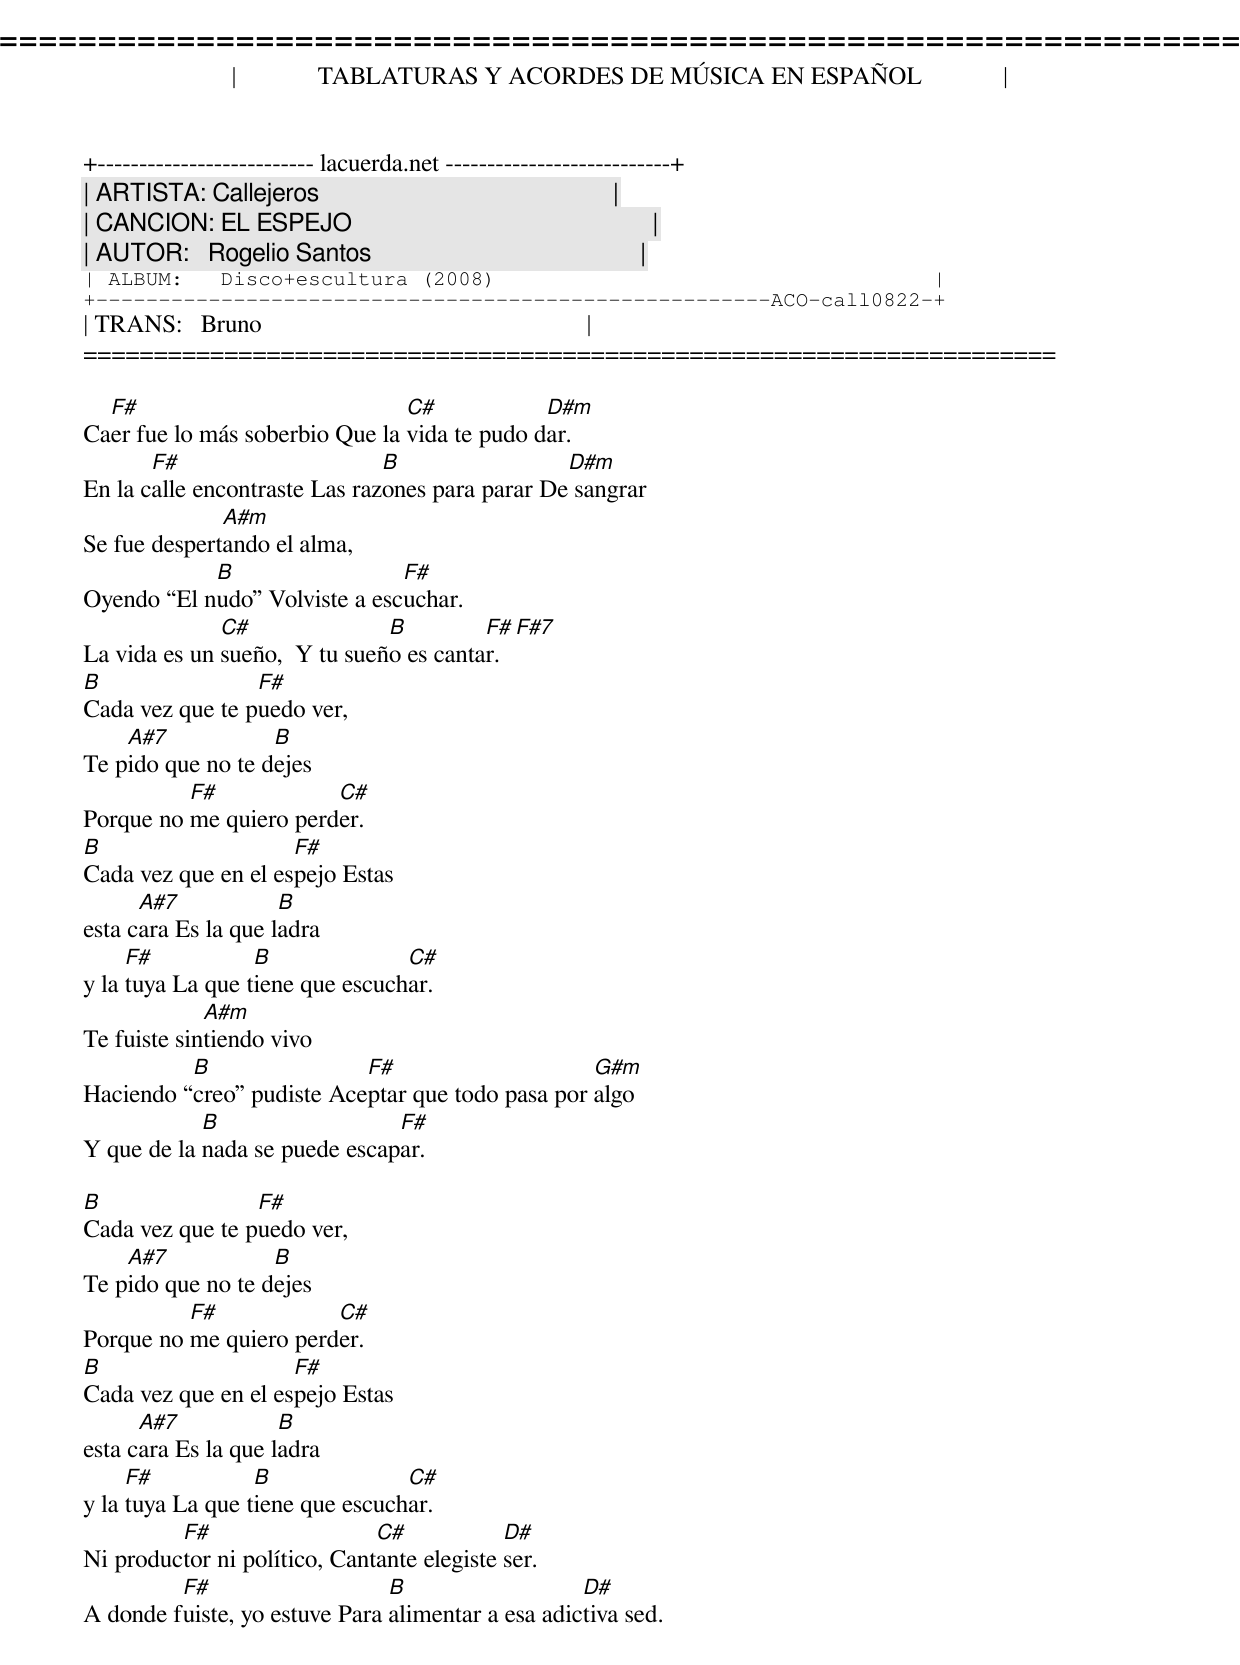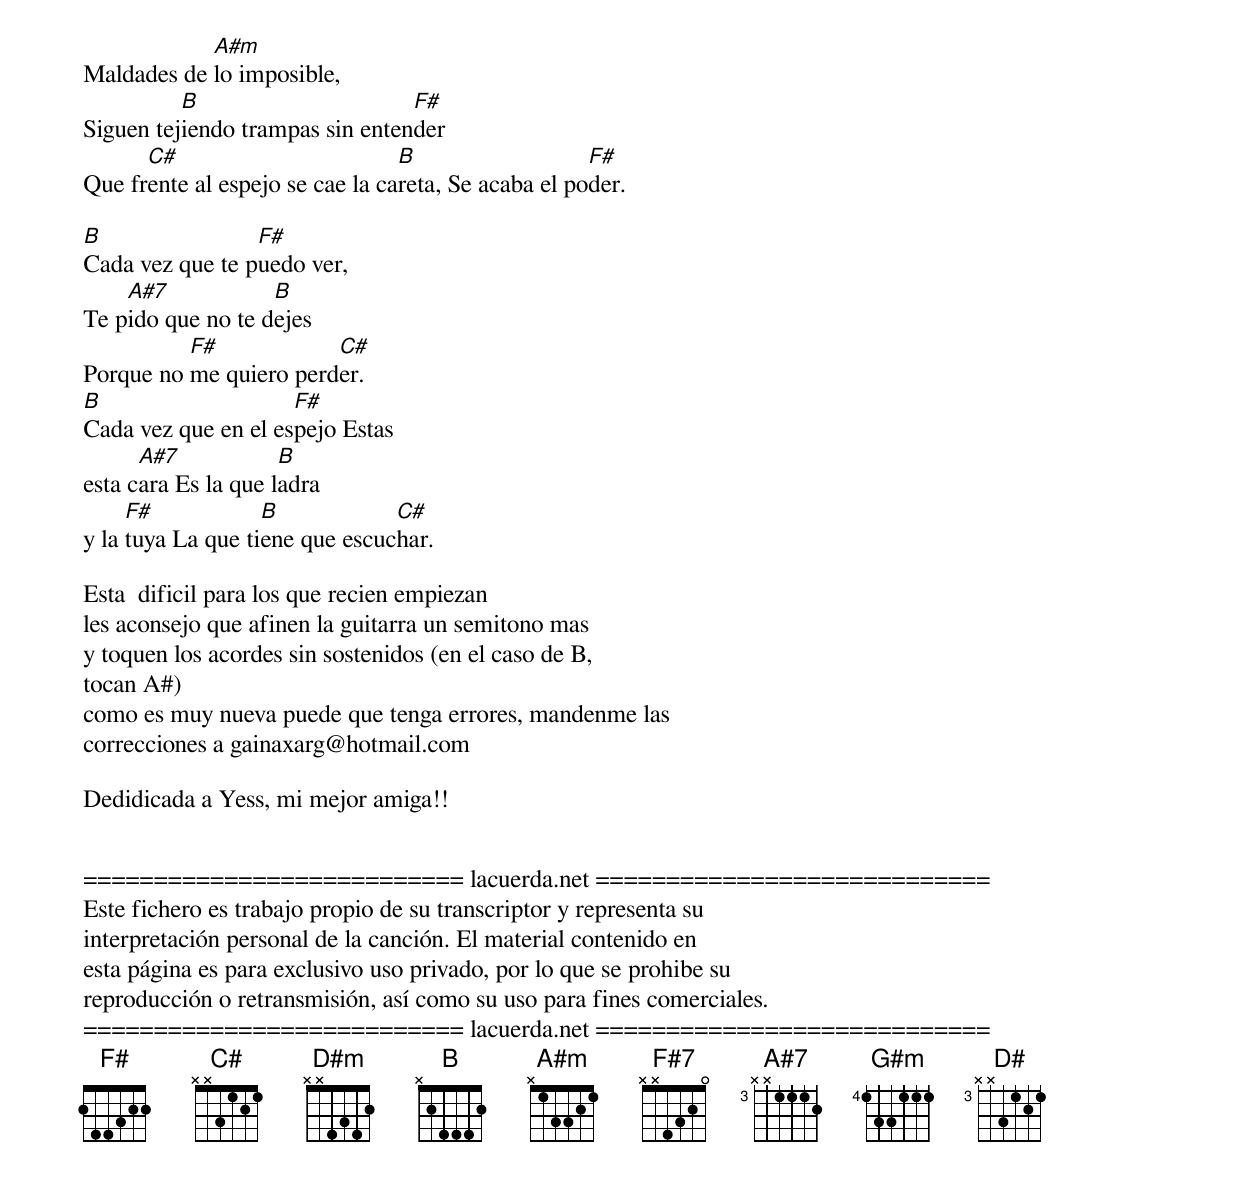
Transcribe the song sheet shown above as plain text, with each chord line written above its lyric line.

=====================================================================
|             TABLATURAS Y ACORDES DE MÚSICA EN ESPAÑOL             |
+-------------------------- lacuerda.net ---------------------------+
| ARTISTA: Callejeros                                               |
| CANCION: EL ESPEJO                                                |
| AUTOR:   Rogelio Santos                                           |
| ALBUM:   Disco+escultura (2008)                                   |
+------------------------------------------------------ACO-call0822-+
| TRANS:   Bruno                                                    |
=====================================================================

  F#                            C#            D#m
Caer fue lo más soberbio Que la vida te pudo dar.
       F#                      B                 D#m
En la calle encontraste Las razones para parar De sangrar
              A#m
Se fue despertando el alma,
            B                  F#
Oyendo El nudo Volviste a escuchar.
              C#               B         F#    F#7
La vida es un sueño,  Y tu sueño es cantar.
B                F#
Cada vez que te puedo ver,
    A#7            B
Te pido que no te dejes
          F#            C#
Porque no me quiero perder.
B                    F#
Cada vez que en el espejo Estas
      A#7            B
esta cara Es la que ladra
     F#           B              C#
y la tuya La que tiene que escuchar.
             A#m
Te fuiste sintiendo vivo
          B                F#                     G#m
Haciendo creo pudiste Aceptar que todo pasa por algo
            B                  F#
Y que de la nada se puede escapar.

B                F#
Cada vez que te puedo ver,
    A#7            B
Te pido que no te dejes
          F#            C#
Porque no me quiero perder.
B                    F#
Cada vez que en el espejo Estas
      A#7            B
esta cara Es la que ladra
     F#           B              C#
y la tuya La que tiene que escuchar.
         F#                   C#            D#
Ni productor ni político, Cantante elegiste ser.
         F#                    B                   D#
A donde fuiste, yo estuve Para alimentar a esa adictiva sed.
            A#m
Maldades de lo imposible,
          B                      F#
Siguen tejiendo trampas sin entender
      C#                         B                   F#
Que frente al espejo se cae la careta, Se acaba el poder.

B                F#
Cada vez que te puedo ver,
    A#7            B
Te pido que no te dejes
          F#            C#
Porque no me quiero perder.
B                    F#
Cada vez que en el espejo Estas
      A#7            B
esta cara Es la que ladra
     F#            B            C#
y la tuya La que tiene que escuchar.

Esta  dificil para los que recien empiezan
les aconsejo que afinen la guitarra un semitono mas
y toquen los acordes sin sostenidos (en el caso de B,
tocan A#)
como es muy nueva puede que tenga errores, mandenme las
correcciones a gainaxarg@hotmail.com

Dedidicada a Yess, mi mejor amiga!!


=========================== lacuerda.net ============================
Este fichero es trabajo propio de su transcriptor y representa su
interpretación personal de la canción. El material contenido en
esta página es para exclusivo uso privado, por lo que se prohibe su
reproducción o retransmisión, así como su uso para fines comerciales.
=========================== lacuerda.net ============================
